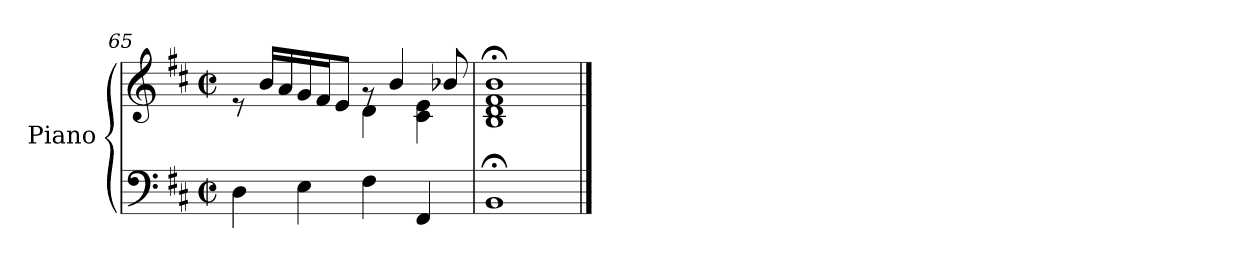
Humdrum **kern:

**kern	**kern
*part1	*part1
*staff2	*staff1
*I"Piano	*
*I'Pno	*
*clefF4	*clefG2
*k[f#c#]	*k[f#c#]
*M2/2	*M2/2
*met(c|)	*met(c|)
=65	=65
*^	*^
2ryy	4D\	8re	2ryy
.	.	16b/LL	.
.	.	16a/	.
.	4E\	16g/	.
.	.	16f#/J	.
.	.	8e/J	.
2ryy	4F#\	8rg	4d\
.	.	4b/	.
.	4FF#/	.	4c#\ 4e\
.	.	8b-Xi/	.
*v	*v	*	*
*	*v	*v
=66	=66
1BB;	1B;< 1d;< 1f#;< 1b;<
==	==
*-	*-
